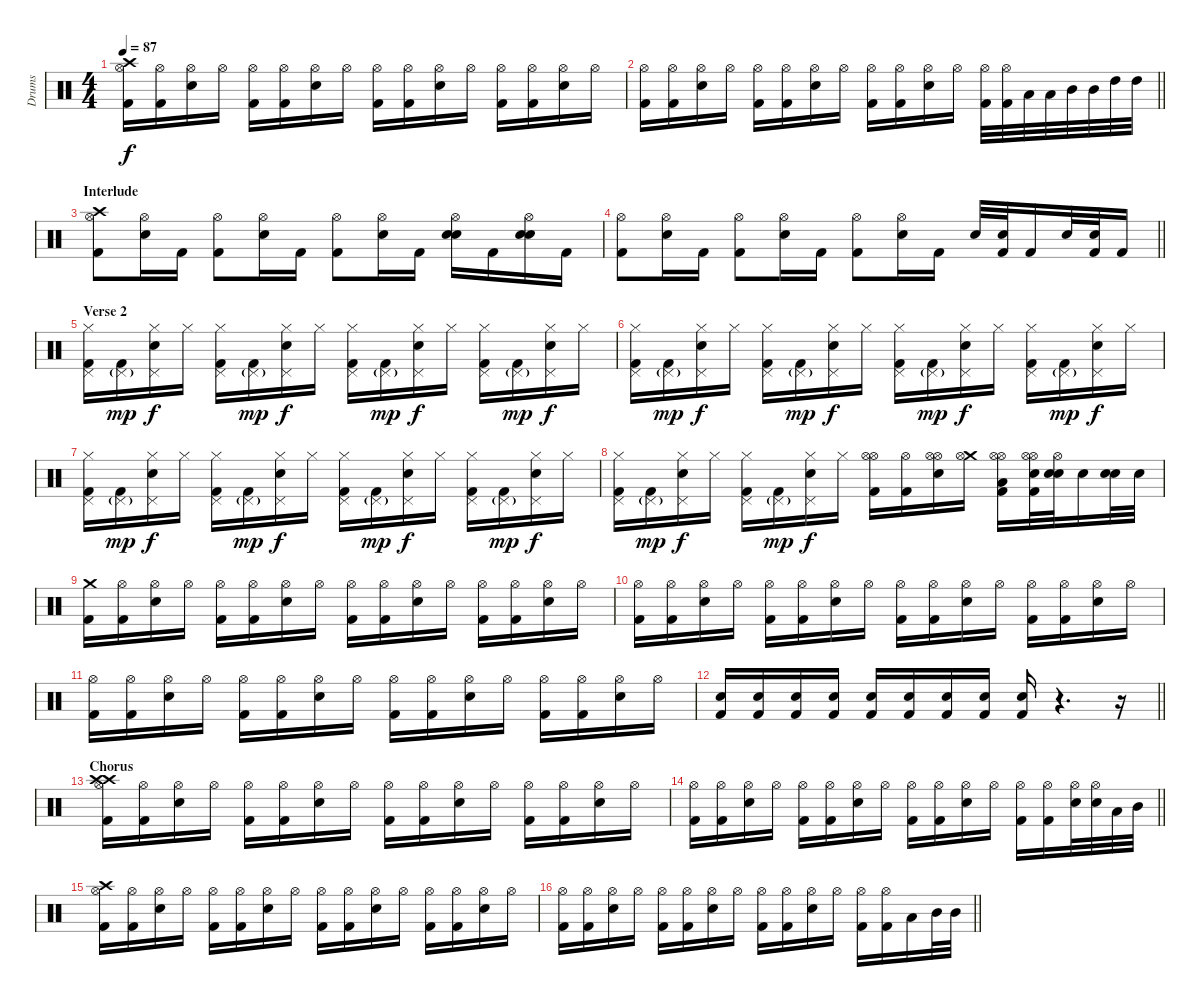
\track ("Drums" "Drums") {instrument percussion}
\staff {score}
\articulation defaults
\ts (4 4)
\tempo 87
\clef neutral
\ks c
("Crash high (hit)" "Hi-Hat (open)" "Kick (hit) 2").16{dy f} ("Hi-Hat (open)" "Kick (hit) 2").16 ("Hi-Hat (open)" "Snare (hit) 2").16 "Hi-Hat (open)".16 ("Hi-Hat (open)" "Kick (hit) 2").16 ("Hi-Hat (open)" "Kick (hit) 2").16 ("Hi-Hat (open)" "Snare (hit) 2").16 "Hi-Hat (open)".16 ("Hi-Hat (open)" "Kick (hit) 2").16 ("Hi-Hat (open)" "Kick (hit) 2").16 ("Hi-Hat (open)" "Snare (hit) 2").16 "Hi-Hat (open)".16 ("Hi-Hat (open)" "Kick (hit) 2").16 ("Hi-Hat (open)" "Kick (hit) 2").16 ("Hi-Hat (open)" "Snare (hit) 2").16 "Hi-Hat (open)".16 |
\barLineRight lightlight
("Hi-Hat (open)" "Kick (hit) 2").16 ("Hi-Hat (open)" "Kick (hit) 2").16 ("Hi-Hat (open)" "Snare (hit) 2").16 "Hi-Hat (open)".16 ("Hi-Hat (open)" "Kick (hit) 2").16 ("Hi-Hat (open)" "Kick (hit) 2").16 ("Hi-Hat (open)" "Snare (hit) 2").16 "Hi-Hat (open)".16 ("Hi-Hat (open)" "Kick (hit) 2").16 ("Hi-Hat (open)" "Kick (hit) 2").16 ("Hi-Hat (open)" "Snare (hit) 2").16 "Hi-Hat (open)".16 ("Hi-Hat (open)" "Kick (hit) 2").32 ("Hi-Hat (open)" "Kick (hit) 2").32 "Low Tom (hit)".32 "Low Tom (hit)".32 "Mid Tom (hit)".32 "Mid Tom (hit)".32 "High Tom (hit)".32 "High Tom (hit)".32 |
\section ("" "Interlude")
("Crash high (hit)" "Hi-Hat (open)" "Kick (hit) 2").8 ("Hi-Hat (open)" "Electric Snare (hit)").16 "Kick (hit) 2".16 ("Hi-Hat (open)" "Kick (hit) 2").8 ("Hi-Hat (open)" "Electric Snare (hit)").16 "Kick (hit) 2".16 ("Hi-Hat (open)" "Kick (hit) 2").8 ("Hi-Hat (open)" "Electric Snare (hit)").16 "Kick (hit) 2".16 ("Hi-Hat (open)" "Snare (hit) 2" "Electric Snare (hit)").16 "Kick (hit) 2".16 ("Hi-Hat (open)" "Snare (hit) 2" "Electric Snare (hit)").16 "Kick (hit) 2".16 |
\barLineRight lightlight
("Hi-Hat (open)" "Kick (hit) 2").8 ("Hi-Hat (open)" "Electric Snare (hit)").16 "Kick (hit) 2".16 ("Hi-Hat (open)" "Kick (hit) 2").8 ("Hi-Hat (open)" "Electric Snare (hit)").16 "Kick (hit) 2".16 ("Hi-Hat (open)" "Kick (hit) 2").8 ("Hi-Hat (open)" "Electric Snare (hit)").16 "Kick (hit) 2".16 "Snare (hit) 2".32 ("Snare (hit) 2" "Kick (hit) 2").32 "Kick (hit) 2".16 "Snare (hit) 2".32 ("Snare (hit) 2" "Kick (hit) 2").32 "Kick (hit) 2".16 |
\section ("" "Verse 2")
("Hi-Hat (closed)" "Pedal Hi-Hat (hit)" "Kick (hit) 2").16 ("Pedal Hi-Hat (hit)"{g} "Kick (hit) 2").16{dy mp} ("Hi-Hat (closed)" "Pedal Hi-Hat (hit)" "Snare (hit) 2").16{dy f} "Hi-Hat (closed)".16 ("Hi-Hat (closed)" "Pedal Hi-Hat (hit)" "Kick (hit) 2").16 ("Pedal Hi-Hat (hit)"{g} "Kick (hit) 2").16{dy mp} ("Hi-Hat (closed)" "Pedal Hi-Hat (hit)" "Snare (hit) 2").16{dy f} "Hi-Hat (closed)".16 ("Hi-Hat (closed)" "Pedal Hi-Hat (hit)" "Kick (hit) 2").16 ("Pedal Hi-Hat (hit)"{g} "Kick (hit) 2").16{dy mp} ("Hi-Hat (closed)" "Pedal Hi-Hat (hit)" "Snare (hit) 2").16{dy f} "Hi-Hat (closed)".16 ("Hi-Hat (closed)" "Pedal Hi-Hat (hit)" "Kick (hit) 2").16 ("Pedal Hi-Hat (hit)"{g} "Kick (hit) 2").16{dy mp} ("Hi-Hat (closed)" "Pedal Hi-Hat (hit)" "Snare (hit) 2").16{dy f} "Hi-Hat (closed)".16 |
("Hi-Hat (closed)" "Pedal Hi-Hat (hit)" "Kick (hit) 2").16 ("Pedal Hi-Hat (hit)"{g} "Kick (hit) 2").16{dy mp} ("Hi-Hat (closed)" "Pedal Hi-Hat (hit)" "Snare (hit) 2").16{dy f} "Hi-Hat (closed)".16 ("Hi-Hat (closed)" "Pedal Hi-Hat (hit)" "Kick (hit) 2").16 ("Pedal Hi-Hat (hit)"{g} "Kick (hit) 2").16{dy mp} ("Hi-Hat (closed)" "Pedal Hi-Hat (hit)" "Snare (hit) 2").16{dy f} "Hi-Hat (closed)".16 ("Hi-Hat (closed)" "Pedal Hi-Hat (hit)" "Kick (hit) 2").16 ("Pedal Hi-Hat (hit)"{g} "Kick (hit) 2").16{dy mp} ("Hi-Hat (closed)" "Pedal Hi-Hat (hit)" "Snare (hit) 2").16{dy f} "Hi-Hat (closed)".16 ("Hi-Hat (closed)" "Pedal Hi-Hat (hit)" "Kick (hit) 2").16 ("Pedal Hi-Hat (hit)"{g} "Kick (hit) 2").16{dy mp} ("Hi-Hat (closed)" "Pedal Hi-Hat (hit)" "Snare (hit) 2").16{dy f} "Hi-Hat (closed)".16 |
("Hi-Hat (closed)" "Pedal Hi-Hat (hit)" "Kick (hit) 2").16 ("Pedal Hi-Hat (hit)"{g} "Kick (hit) 2").16{dy mp} ("Hi-Hat (closed)" "Pedal Hi-Hat (hit)" "Snare (hit) 2").16{dy f} "Hi-Hat (closed)".16 ("Hi-Hat (closed)" "Pedal Hi-Hat (hit)" "Kick (hit) 2").16 ("Pedal Hi-Hat (hit)"{g} "Kick (hit) 2").16{dy mp} ("Hi-Hat (closed)" "Pedal Hi-Hat (hit)" "Snare (hit) 2").16{dy f} "Hi-Hat (closed)".16 ("Hi-Hat (closed)" "Pedal Hi-Hat (hit)" "Kick (hit) 2").16 ("Pedal Hi-Hat (hit)"{g} "Kick (hit) 2").16{dy mp} ("Hi-Hat (closed)" "Pedal Hi-Hat (hit)" "Snare (hit) 2").16{dy f} "Hi-Hat (closed)".16 ("Hi-Hat (closed)" "Pedal Hi-Hat (hit)" "Kick (hit) 2").16 ("Pedal Hi-Hat (hit)"{g} "Kick (hit) 2").16{dy mp} ("Hi-Hat (closed)" "Pedal Hi-Hat (hit)" "Snare (hit) 2").16{dy f} "Hi-Hat (closed)".16 |
("Hi-Hat (closed)" "Pedal Hi-Hat (hit)" "Kick (hit) 2").16 ("Pedal Hi-Hat (hit)"{g} "Kick (hit) 2").16{dy mp} ("Hi-Hat (closed)" "Pedal Hi-Hat (hit)" "Snare (hit) 2").16{dy f} "Hi-Hat (closed)".16 ("Hi-Hat (closed)" "Pedal Hi-Hat (hit)" "Kick (hit) 2").16 ("Pedal Hi-Hat (hit)"{g} "Kick (hit) 2").16{dy mp} ("Hi-Hat (closed)" "Pedal Hi-Hat (hit)" "Snare (hit) 2").16{dy f} "Hi-Hat (closed)".16 ("Hi-Hat (open)" "Hi-Hat (open)" "Kick (hit) 2").16 ("Hi-Hat (open)" "Kick (hit) 2").16 ("Hi-Hat (open)" "Hi-Hat (open)" "Snare (hit) 2").16 ("Crash medium (hit)" "Hi-Hat (open)").16 ("Hi-Hat (open)" "Hi-Hat (open)" "Low Tom (hit)" "Kick (hit) 2").16 ("Hi-Hat (open)" "Hi-Hat (open)" "Snare (hit) 2" "Kick (hit) 2").32 ("Hi-Hat (open)" "Electric Snare (hit)" "Snare (hit) 2").32 "Snare (hit) 2".16 ("Electric Snare (hit)" "Snare (hit) 2").32 "Snare (hit) 2".32 |
("Crash medium (hit)" "Kick (hit) 2").16 ("Hi-Hat (open)" "Kick (hit) 2").16 ("Hi-Hat (open)" "Snare (hit) 2").16 "Hi-Hat (open)".16 ("Hi-Hat (open)" "Kick (hit) 2").16 ("Hi-Hat (open)" "Kick (hit) 2").16 ("Hi-Hat (open)" "Snare (hit) 2").16 "Hi-Hat (open)".16 ("Hi-Hat (open)" "Kick (hit) 2").16 ("Hi-Hat (open)" "Kick (hit) 2").16 ("Hi-Hat (open)" "Snare (hit) 2").16 "Hi-Hat (open)".16 ("Hi-Hat (open)" "Kick (hit) 2").16 ("Hi-Hat (open)" "Kick (hit) 2").16 ("Hi-Hat (open)" "Snare (hit) 2").16 "Hi-Hat (open)".16 |
("Hi-Hat (open)" "Kick (hit) 2").16 ("Hi-Hat (open)" "Kick (hit) 2").16 ("Hi-Hat (open)" "Snare (hit) 2").16 "Hi-Hat (open)".16 ("Hi-Hat (open)" "Kick (hit) 2").16 ("Hi-Hat (open)" "Kick (hit) 2").16 ("Hi-Hat (open)" "Snare (hit) 2").16 "Hi-Hat (open)".16 ("Hi-Hat (open)" "Kick (hit) 2").16 ("Hi-Hat (open)" "Kick (hit) 2").16 ("Hi-Hat (open)" "Snare (hit) 2").16 "Hi-Hat (open)".16 ("Hi-Hat (open)" "Kick (hit) 2").16 ("Hi-Hat (open)" "Kick (hit) 2").16 ("Hi-Hat (open)" "Snare (hit) 2").16 "Hi-Hat (open)".16 |
("Hi-Hat (open)" "Kick (hit) 2").16 ("Hi-Hat (open)" "Kick (hit) 2").16 ("Hi-Hat (open)" "Snare (hit) 2").16 "Hi-Hat (open)".16 ("Hi-Hat (open)" "Kick (hit) 2").16 ("Hi-Hat (open)" "Kick (hit) 2").16 ("Hi-Hat (open)" "Snare (hit) 2").16 "Hi-Hat (open)".16 ("Hi-Hat (open)" "Kick (hit) 2").16 ("Hi-Hat (open)" "Kick (hit) 2").16 ("Hi-Hat (open)" "Snare (hit) 2").16 "Hi-Hat (open)".16 ("Hi-Hat (open)" "Kick (hit) 2").16 ("Hi-Hat (open)" "Kick (hit) 2").16 ("Hi-Hat (open)" "Snare (hit) 2").16 "Hi-Hat (open)".16 |
\barLineRight lightlight
("Snare (hit) 2" "Kick (hit) 2").16 ("Snare (hit) 2" "Kick (hit) 2").16 ("Snare (hit) 2" "Kick (hit) 2").16 ("Snare (hit) 2" "Kick (hit) 2").16 ("Snare (hit) 2" "Kick (hit) 2").16 ("Snare (hit) 2" "Kick (hit) 2").16 ("Snare (hit) 2" "Kick (hit) 2").16 ("Snare (hit) 2" "Kick (hit) 2").16 ("Snare (hit) 2" "Kick (hit) 2").16 r.4{d} r.16 |
\section ("" "Chorus")
("Crash high (hit)" "Crash high (hit)" "Hi-Hat (open)" "Kick (hit) 2").16 ("Hi-Hat (open)" "Kick (hit) 2").16 ("Hi-Hat (open)" "Snare (hit) 2").16 "Hi-Hat (open)".16 ("Hi-Hat (open)" "Kick (hit) 2").16 ("Hi-Hat (open)" "Kick (hit) 2").16 ("Hi-Hat (open)" "Snare (hit) 2").16 "Hi-Hat (open)".16 ("Hi-Hat (open)" "Kick (hit) 2").16 ("Hi-Hat (open)" "Kick (hit) 2").16 ("Hi-Hat (open)" "Snare (hit) 2").16 "Hi-Hat (open)".16 ("Hi-Hat (open)" "Kick (hit) 2").16 ("Hi-Hat (open)" "Kick (hit) 2").16 ("Hi-Hat (open)" "Snare (hit) 2").16 "Hi-Hat (open)".16 |
\barLineRight lightlight
("Hi-Hat (open)" "Kick (hit) 2").16 ("Hi-Hat (open)" "Kick (hit) 2").16 ("Hi-Hat (open)" "Snare (hit) 2").16 "Hi-Hat (open)".16 ("Hi-Hat (open)" "Kick (hit) 2").16 ("Hi-Hat (open)" "Kick (hit) 2").16 ("Hi-Hat (open)" "Snare (hit) 2").16 "Hi-Hat (open)".16 ("Hi-Hat (open)" "Kick (hit) 2").16 ("Hi-Hat (open)" "Kick (hit) 2").16 ("Hi-Hat (open)" "Snare (hit) 2").16 "Hi-Hat (open)".16 ("Hi-Hat (open)" "Kick (hit) 2").16 ("Hi-Hat (open)" "Kick (hit) 2").16 ("Hi-Hat (open)" "Snare (hit) 2").32 ("Hi-Hat (open)" "Snare (hit) 2").32 "Low Tom (hit)".32 "Mid Tom (hit)".32 |
("Crash high (hit)" "Hi-Hat (open)" "Kick (hit) 2").16 ("Hi-Hat (open)" "Kick (hit) 2").16 ("Hi-Hat (open)" "Snare (hit) 2").16 "Hi-Hat (open)".16 ("Hi-Hat (open)" "Kick (hit) 2").16 ("Hi-Hat (open)" "Kick (hit) 2").16 ("Hi-Hat (open)" "Snare (hit) 2").16 "Hi-Hat (open)".16 ("Hi-Hat (open)" "Kick (hit) 2").16 ("Hi-Hat (open)" "Kick (hit) 2").16 ("Hi-Hat (open)" "Snare (hit) 2").16 "Hi-Hat (open)".16 ("Hi-Hat (open)" "Kick (hit) 2").16 ("Hi-Hat (open)" "Kick (hit) 2").16 ("Hi-Hat (open)" "Snare (hit) 2").16 "Hi-Hat (open)".16 |
\barLineRight lightlight
("Hi-Hat (open)" "Kick (hit) 2").16 ("Hi-Hat (open)" "Kick (hit) 2").16 ("Hi-Hat (open)" "Snare (hit) 2").16 "Hi-Hat (open)".16 ("Hi-Hat (open)" "Kick (hit) 2").16 ("Hi-Hat (open)" "Kick (hit) 2").16 ("Hi-Hat (open)" "Snare (hit) 2").16 "Hi-Hat (open)".16 ("Hi-Hat (open)" "Kick (hit) 2").16 ("Hi-Hat (open)" "Kick (hit) 2").16 ("Hi-Hat (open)" "Snare (hit) 2").16 "Hi-Hat (open)".16 ("Hi-Hat (open)" "Kick (hit) 2").16 ("Hi-Hat (open)" "Kick (hit) 2").16 "Low Tom (hit)".16 "Mid Tom (hit)".32 "Mid Tom (hit)".32
